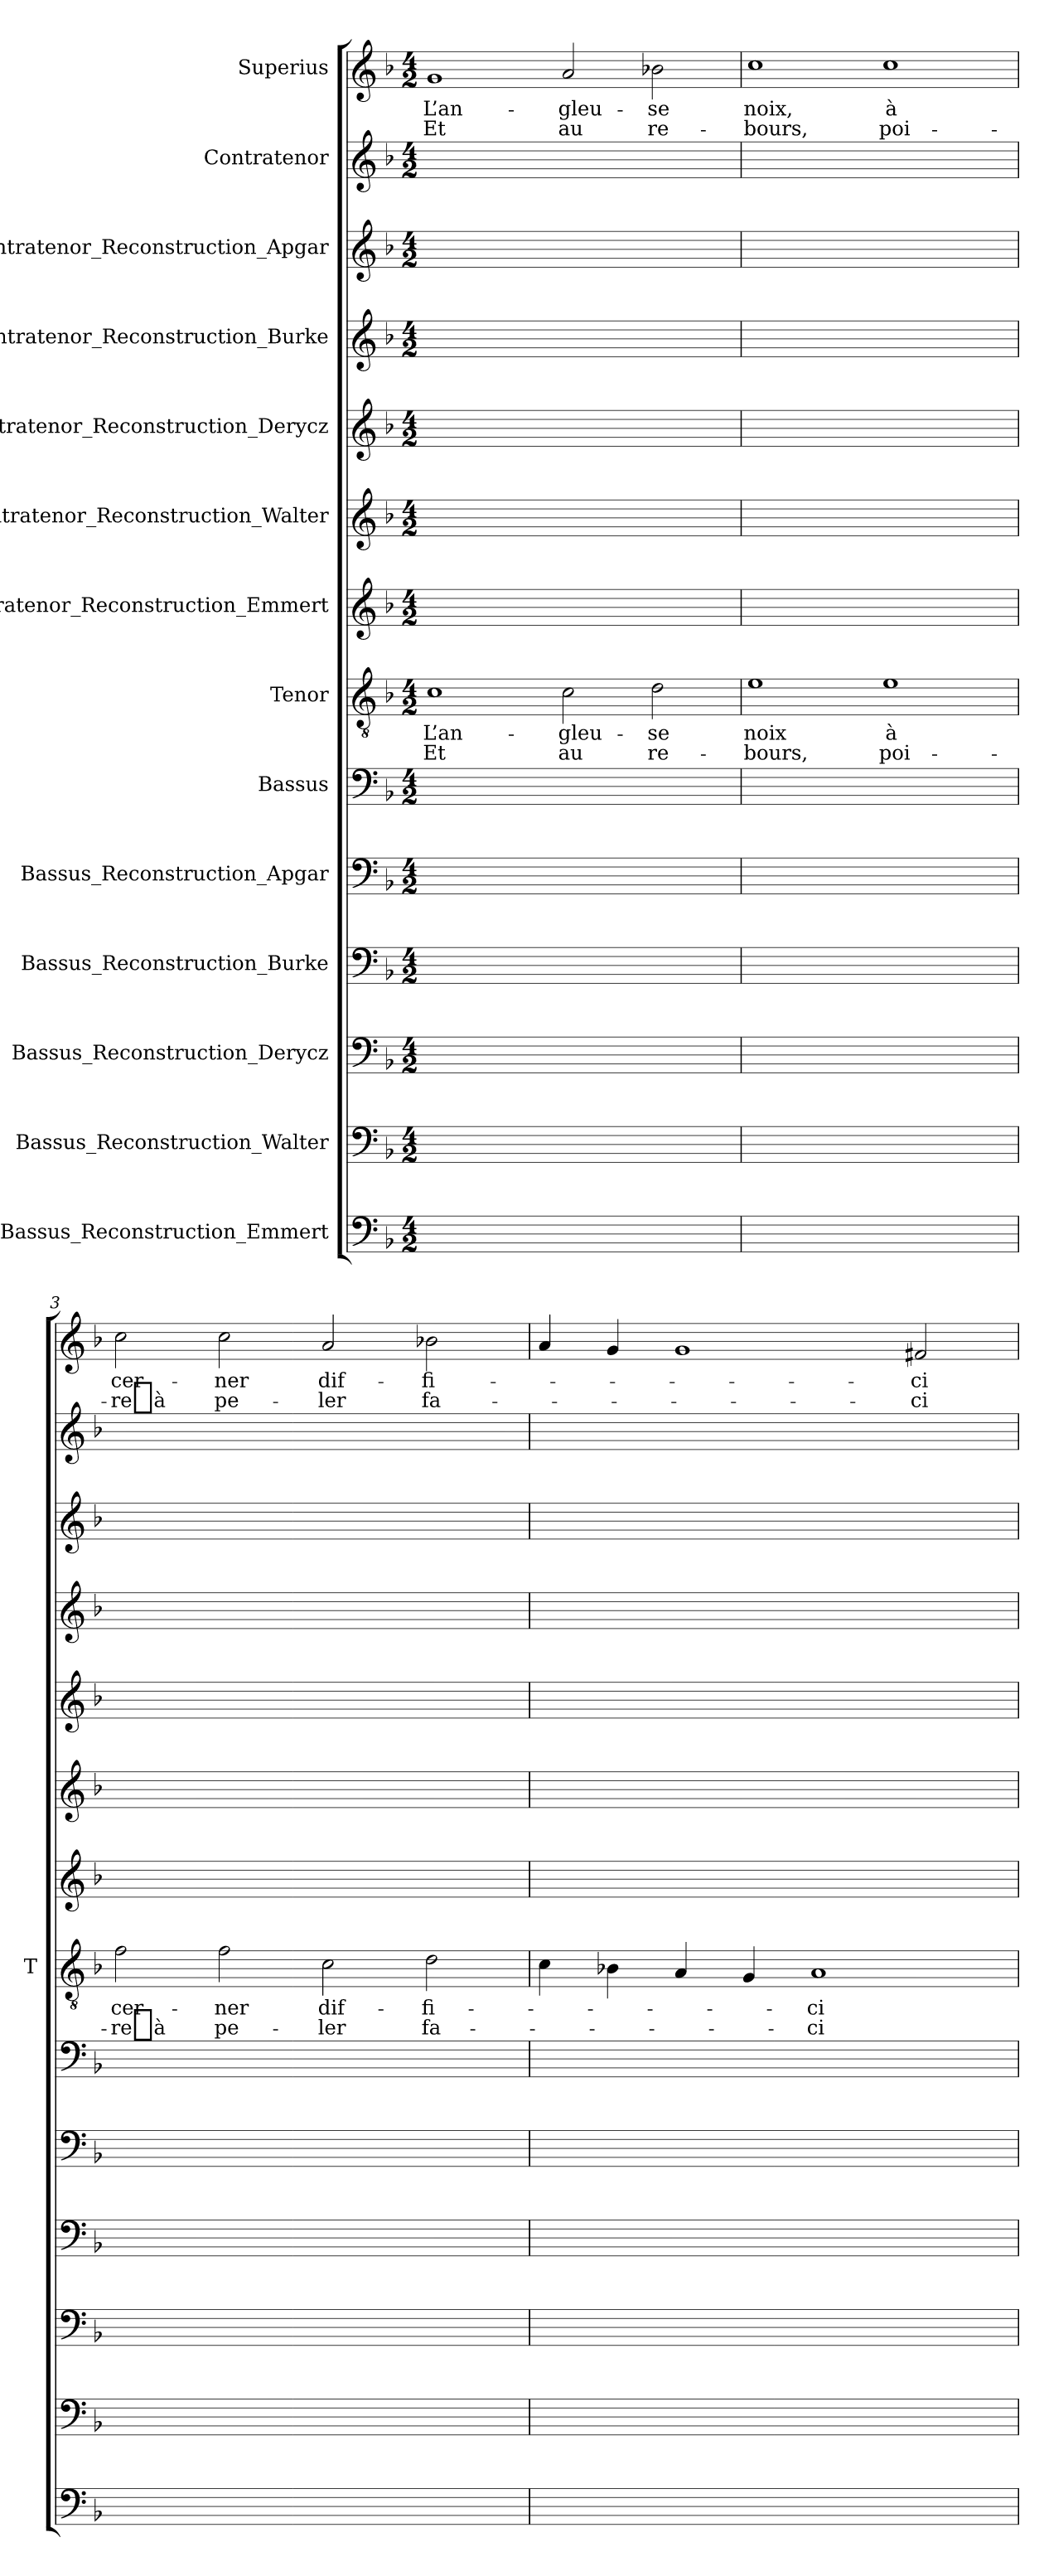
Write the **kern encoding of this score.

**kern	**kern	**kern	**kern	**kern	**kern	**kern	**text	**text	**kern	**kern	**kern	**kern	**kern	**kern	**kern	**text	**text
*part14	*part13	*part12	*part11	*part10	*part9	*part8	*part8	*part8	*part7	*part6	*part5	*part4	*part3	*part2	*part1	*part1	*part1
*staff14	*staff13	*staff12	*staff11	*staff10	*staff9	*staff8	*staff8	*staff8	*staff7	*staff6	*staff5	*staff4	*staff3	*staff2	*staff1	*staff1	*staff1
*I"Bassus_Reconstruction_Emmert	*I"Bassus_Reconstruction_Walter	*I"Bassus_Reconstruction_Derycz	*I"Bassus_Reconstruction_Burke	*I"Bassus_Reconstruction_Apgar	*I"Bassus	*I"Tenor	*	*	*I"Contratenor_Reconstruction_Emmert	*I"Contratenor_Reconstruction_Walter	*I"Contratenor_Reconstruction_Derycz	*I"Contratenor_Reconstruction_Burke	*I"Contratenor_Reconstruction_Apgar	*I"Contratenor	*I"Superius	*	*
*	*	*	*	*	*	*I'T	*	*	*	*	*	*	*	*	*	*	*
*clefF4	*clefF4	*clefF4	*clefF4	*clefF4	*clefF4	*clefGv2	*	*	*clefG2	*clefG2	*clefG2	*clefG2	*clefG2	*clefG2	*clefG2	*	*
*k[b-]	*k[b-]	*k[b-]	*k[b-]	*k[b-]	*k[b-]	*k[b-]	*	*	*k[b-]	*k[b-]	*k[b-]	*k[b-]	*k[b-]	*k[b-]	*k[b-]	*	*
*M4/2	*M4/2	*M4/2	*M4/2	*M4/2	*M4/2	*M4/2	*	*	*M4/2	*M4/2	*M4/2	*M4/2	*M4/2	*M4/2	*M4/2	*	*
=1	=1	=1	=1	=1	=1	=1	=1	=1	=1	=1	=1	=1	=1	=1	=1	=1	=1
0ryy	0ryy	0ryy	0ryy	0ryy	0ryy	1c	L’an-	-Et	0ryy	0ryy	0ryy	0ryy	0ryy	0ryy	1g	L’an-	-Et
.	.	.	.	.	.	2c	gleu-	-au	.	.	.	.	.	.	2a	gleu-	-au
.	.	.	.	.	.	2d	-se	re-	.	.	.	.	.	.	2b-X	-se	re-
=2	=2	=2	=2	=2	=2	=2	=2	=2	=2	=2	=2	=2	=2	=2	=2	=2	=2
0ryy	0ryy	0ryy	0ryy	0ryy	0ryy	1e	-noix	-bours,	0ryy	0ryy	0ryy	0ryy	0ryy	0ryy	1cc	-noix,	-bours,
.	.	.	.	.	.	1e	-à	poi-	.	.	.	.	.	.	1cc	-à	poi-
=3	=3	=3	=3	=3	=3	=3	=3	=3	=3	=3	=3	=3	=3	=3	=3	=3	=3
0ryy	0ryy	0ryy	0ryy	0ryy	0ryy	2f	cer-	-re_à	0ryy	0ryy	0ryy	0ryy	0ryy	0ryy	2cc	cer-	-re_à
.	.	.	.	.	.	2f	-ner	pe-	.	.	.	.	.	.	2cc	-ner	pe-
.	.	.	.	.	.	2c	dif-	-ler	.	.	.	.	.	.	2a	dif-	-ler
.	.	.	.	.	.	2d	fi-	fa-	.	.	.	.	.	.	2b-X	fi-	fa-
=4	=4	=4	=4	=4	=4	=4	=4	=4	=4	=4	=4	=4	=4	=4	=4	=4	=4
0ryy	0ryy	0ryy	0ryy	0ryy	0ryy	4c	.	.	0ryy	0ryy	0ryy	0ryy	0ryy	0ryy	4a	.	.
.	.	.	.	.	.	4B-X	.	.	.	.	.	.	.	.	4g	.	.
.	.	.	.	.	.	4A	.	.	.	.	.	.	.	.	1g	.	.
.	.	.	.	.	.	4G	.	.	.	.	.	.	.	.	.	.	.
.	.	.	.	.	.	1A	ci-	ci-	.	.	.	.	.	.	.	.	.
.	.	.	.	.	.	.	.	.	.	.	.	.	.	.	2f#X	ci-	ci-
=	=	=	=	=	=	=	=	=	=	=	=	=	=	=	=	=	=
*-	*-	*-	*-	*-	*-	*-	*-	*-	*-	*-	*-	*-	*-	*-	*-	*-	*-
